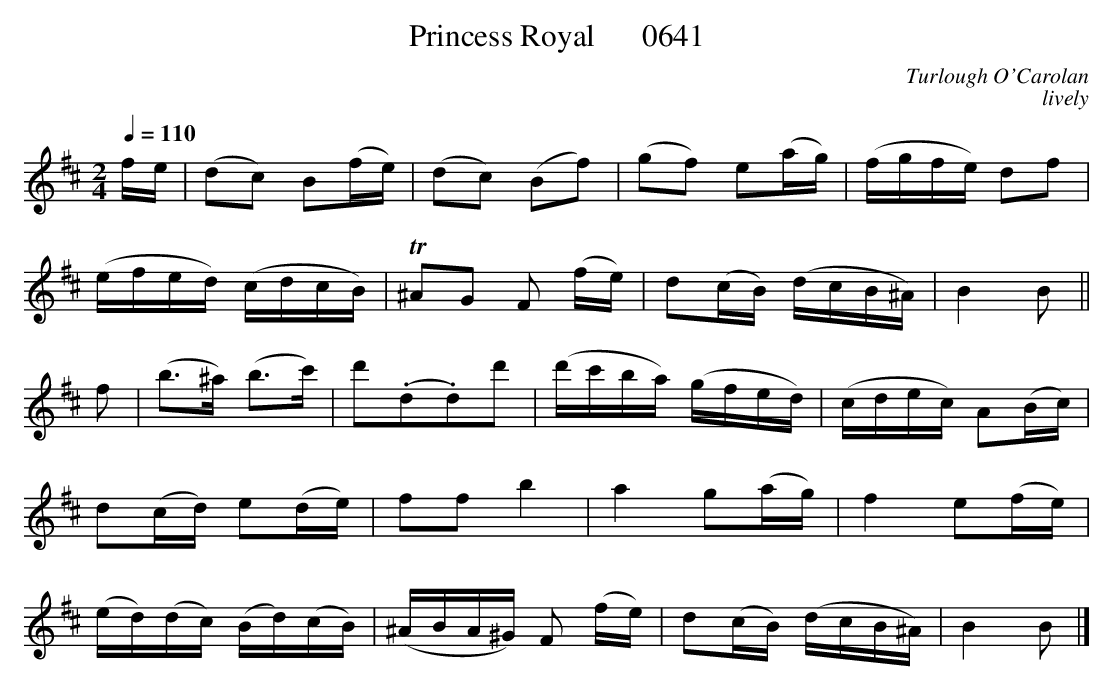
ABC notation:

X:1
T:Princess Royal      0641
C:Turlough O'Carolan
C:lively
Q:1/4=110
Q:1/4=110
M:2/4
L:1/16
K:D
fe|(d2c2) B2(fe)|(d2c2) (B2f2)|(g2f2) e2(ag)|(fgfe) d2f2|
(efed) (cdcB)|T^A2G2 F2 (fe)|d2(cB) (dcB^A)|B4B2||
f2|(b3^a) (b3c')|d'2(.d2.d2)d'2|(d'c'ba) (gfed)|(cdec) A2(Bc)|
d2(cd) e2(de)|f2f2 b4|a4g2(ag)|f4e2(fe)|
(ed)(dc) (Bd)(cB)|(^ABA^G) F2 (fe)|d2(cB) (dcB^A)|B4B2 |]
